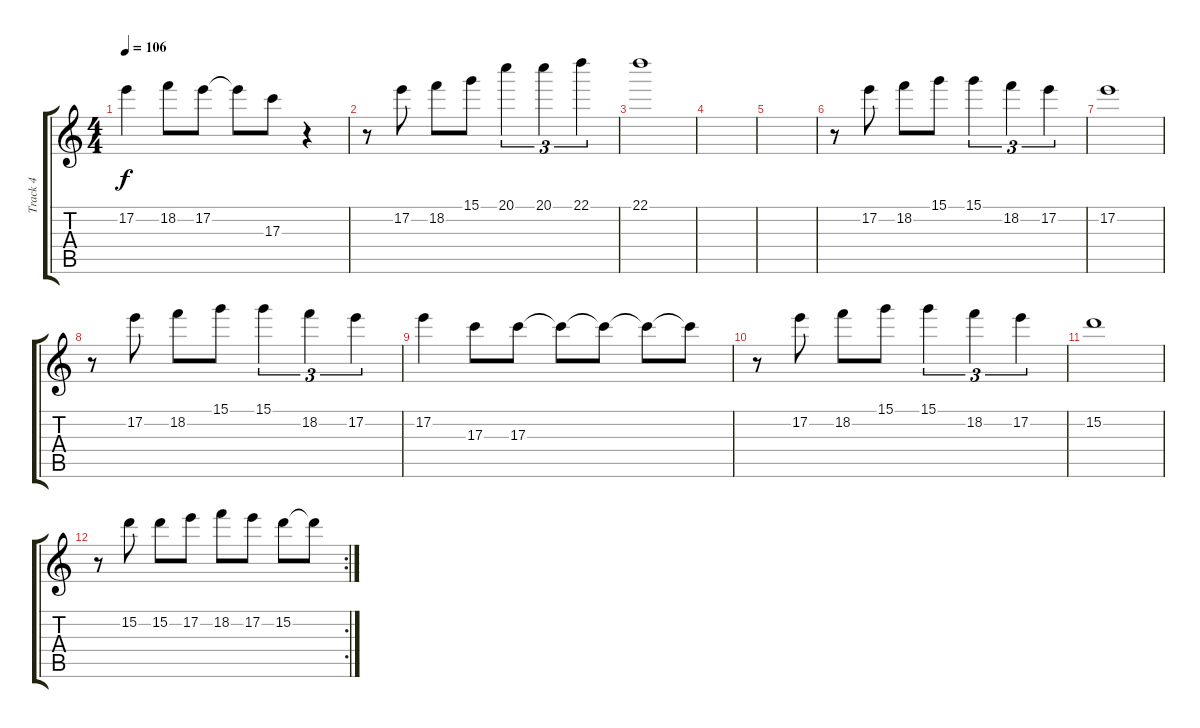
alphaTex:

\track ("Track 4" "Track 4") {instrument acousticguitarsteel}
\staff {score tabs}
\tuning (E4 B3 G3 D3 A2 E2) {hide}
\ts (4 4)
\tempo 106
\clef g2
\ks c
17.2.4{dy f} 18.2.8 17.2.8 17.2{t}.8 17.3.8 r.4 |
r.8 17.2.8 18.2.8 15.1.8 20.1.4{tu (3 2)} 20.1.4{tu (3 2)} 22.1.4{tu (3 2)} |
22.1.1 |
|
|
r.8 17.2.8 18.2.8 15.1.8 15.1.4{tu (3 2)} 18.2.4{tu (3 2)} 17.2.4{tu (3 2)} |
17.2.1 |
r.8 17.2.8 18.2.8 15.1.8 15.1.4{tu (3 2)} 18.2.4{tu (3 2)} 17.2.4{tu (3 2)} |
17.2.4 17.3.8 17.3.8 17.3{t}.8 17.3{t}.8 17.3{t}.8 17.3{t}.8 |
r.8 17.2.8 18.2.8 15.1.8 15.1.4{tu (3 2)} 18.2.4{tu (3 2)} 17.2.4{tu (3 2)} |
15.2.1 |
\rc 2
r.8 15.2.8 15.2.8 17.2.8 18.2.8 17.2.8 15.2.8 15.2{t}.8
